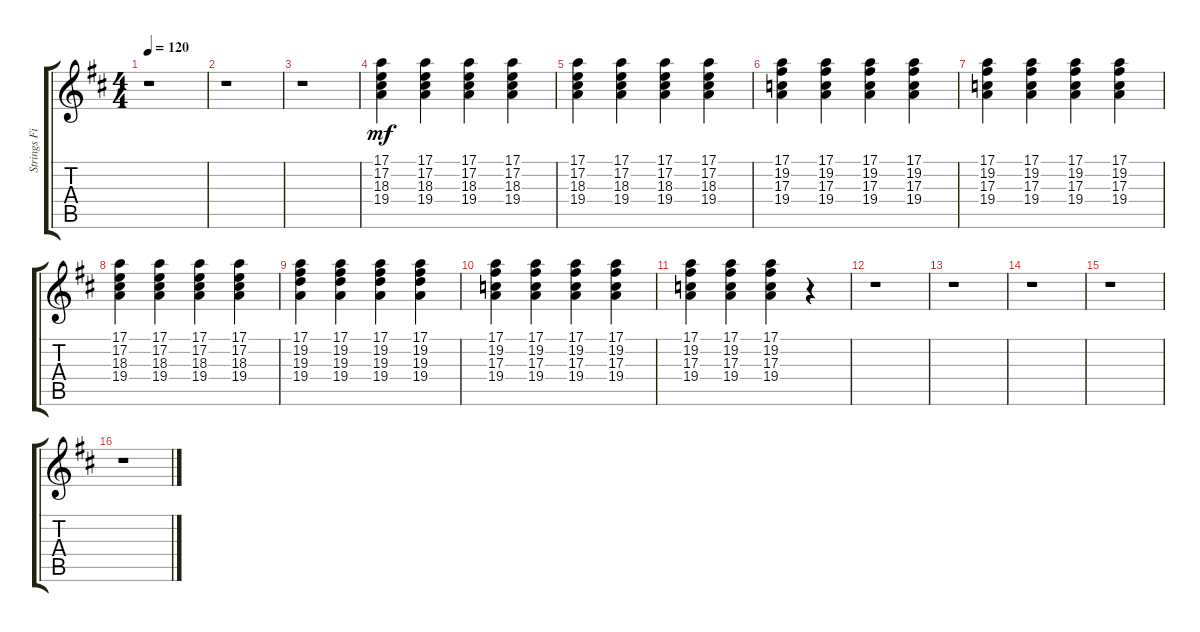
\track ("Strings Fills" "Strings Fi") {instrument stringensemble1}
\staff {score tabs}
\tuning (E4 B3 G3 D3 A2 E2) {hide}
\ts (4 4)
\tempo 120
\clef g2
\ks d
r.1{dy mf} |
r.1 |
r.1 |
(17.1 17.2 18.3 19.4).4{volume 14 balance 4} (17.1 17.2 18.3 19.4).4 (17.1 17.2 18.3 19.4).4 (17.1 17.2 18.3 19.4).4 |
(17.1 17.2 18.3 19.4).4 (17.1 17.2 18.3 19.4).4 (17.1 17.2 18.3 19.4).4 (17.1 17.2 18.3 19.4).4 |
(17.1 19.2 17.3 19.4).4 (17.1 19.2 17.3 19.4).4 (17.1 19.2 17.3 19.4).4 (17.1 19.2 17.3 19.4).4 |
(17.1 19.2 17.3 19.4).4 (17.1 19.2 17.3 19.4).4 (17.1 19.2 17.3 19.4).4 (17.1 19.2 17.3 19.4).4 |
(17.1 17.2 18.3 19.4).4 (17.1 17.2 18.3 19.4).4 (17.1 17.2 18.3 19.4).4 (17.1 17.2 18.3 19.4).4 |
(17.1 19.2 19.3 19.4).4 (17.1 19.2 19.3 19.4).4 (17.1 19.2 19.3 19.4).4 (17.1 19.2 19.3 19.4).4 |
(17.1 19.2 17.3 19.4).4 (17.1 19.2 17.3 19.4).4 (17.1 19.2 17.3 19.4).4 (17.1 19.2 17.3 19.4).4 |
(17.1 19.2 17.3 19.4).4 (17.1 19.2 17.3 19.4).4 (17.1 19.2 17.3 19.4).4 r.4 |
r.1 |
r.1 |
r.1 |
r.1 |
r.1
